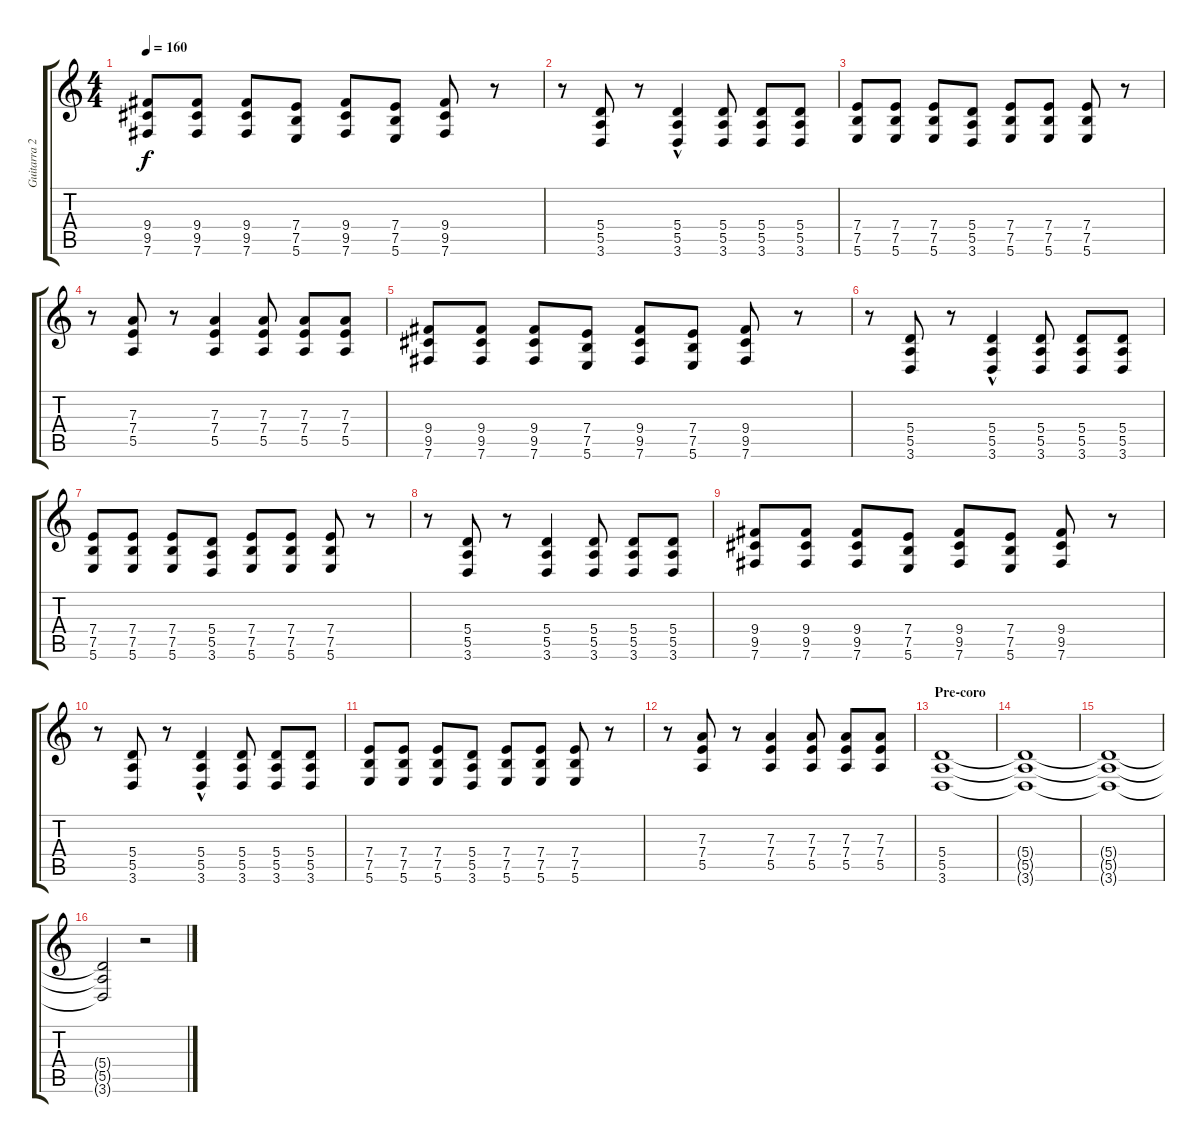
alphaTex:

\track ("Guitarra 2" "Guitarra 2") {instrument distortionguitar}
\staff {score tabs}
\tuning (B3 Gb3 D3 A2 E2 B1) {hide}
\ts (4 4)
\tempo 160
\clef g2
\ks c
(9.4 9.5 7.6).8{dy f} (9.4 9.5 7.6).8 (9.4 9.5 7.6).8 (7.4 7.5 5.6).8 (9.4 9.5 7.6).8 (7.4 7.5 5.6).8 (9.4 9.5 7.6).8 r.8 |
r.8 (5.4 5.5 3.6).8 r.8 (5.4{hac} 5.5 3.6).4 (5.4 5.5 3.6).8 (5.4 5.5 3.6).8 (5.4 5.5 3.6).8 |
(7.4 7.5 5.6).8 (7.4 7.5 5.6).8 (7.4 7.5 5.6).8 (5.4 5.5 3.6).8 (7.4 7.5 5.6).8 (7.4 7.5 5.6).8 (7.4 7.5 5.6).8 r.8 |
r.8 (7.3 7.4 5.5).8 r.8 (7.3 7.4 5.5).4 (7.3 7.4 5.5).8 (7.3 7.4 5.5).8 (7.3 7.4 5.5).8 |
(9.4 9.5 7.6).8 (9.4 9.5 7.6).8 (9.4 9.5 7.6).8 (7.4 7.5 5.6).8 (9.4 9.5 7.6).8 (7.4 7.5 5.6).8 (9.4 9.5 7.6).8 r.8 |
r.8 (5.4 5.5 3.6).8 r.8 (5.4{hac} 5.5 3.6).4 (5.4 5.5 3.6).8 (5.4 5.5 3.6).8 (5.4 5.5 3.6).8 |
(7.4 7.5 5.6).8 (7.4 7.5 5.6).8 (7.4 7.5 5.6).8 (5.4 5.5 3.6).8 (7.4 7.5 5.6).8 (7.4 7.5 5.6).8 (7.4 7.5 5.6).8 r.8 |
r.8 (5.4 5.5 3.6).8 r.8 (5.4 5.5 3.6).4 (5.4 5.5 3.6).8 (5.4 5.5 3.6).8 (5.4 5.5 3.6).8 |
(9.4 9.5 7.6).8 (9.4 9.5 7.6).8 (9.4 9.5 7.6).8 (7.4 7.5 5.6).8 (9.4 9.5 7.6).8 (7.4 7.5 5.6).8 (9.4 9.5 7.6).8 r.8 |
r.8 (5.4 5.5 3.6).8 r.8 (5.4{hac} 5.5 3.6).4 (5.4 5.5 3.6).8 (5.4 5.5 3.6).8 (5.4 5.5 3.6).8 |
(7.4 7.5 5.6).8 (7.4 7.5 5.6).8 (7.4 7.5 5.6).8 (5.4 5.5 3.6).8 (7.4 7.5 5.6).8 (7.4 7.5 5.6).8 (7.4 7.5 5.6).8 r.8 |
r.8 (7.3 7.4 5.5).8 r.8 (7.3 7.4 5.5).4 (7.3 7.4 5.5).8 (7.3 7.4 5.5).8 (7.3 7.4 5.5).8 |
\section ("" "Pre-coro")
(5.4 5.5 3.6).1 |
(5.4{t} 5.5{t} 3.6{t}).1 |
(5.4{t} 5.5{t} 3.6{t}).1 |
(5.4{t} 5.5{t} 3.6{t}).2 r.2
